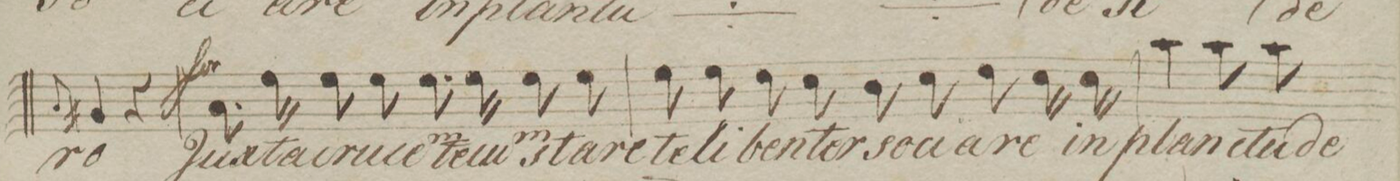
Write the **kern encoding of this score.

**kern	**text	**dynam
*I"Tenor.	*	*
*clefC4	*	*
*k[b-e-a-]	*	*
*met(c)	*	*
*M4/4	*	*
8qqG/	.	.
4F#X/	-ro	.
4r	.	.
=29	=29	=29
8.G\	Ju-	f
16d\	-xta	.
8d\	cru-	.
8d\	-cem	.
8.d\	te-	.
16d\	-cum	.
8d\	sta-	.
8d\	-re	.
=30	=30	=30
8d\	te	.
8d\	li-	.
8c\	-ben-	.
8B-\	-ter	.
8A-\	so-	.
8B-\	-ci-	.
8c\	-a-	.
16B-\	-re	.
16B-\	in	.
=31	=31	=31
4g\	plan-	.
8g\	-ctu	.
8g\	de-	.
*-	*-	*-
